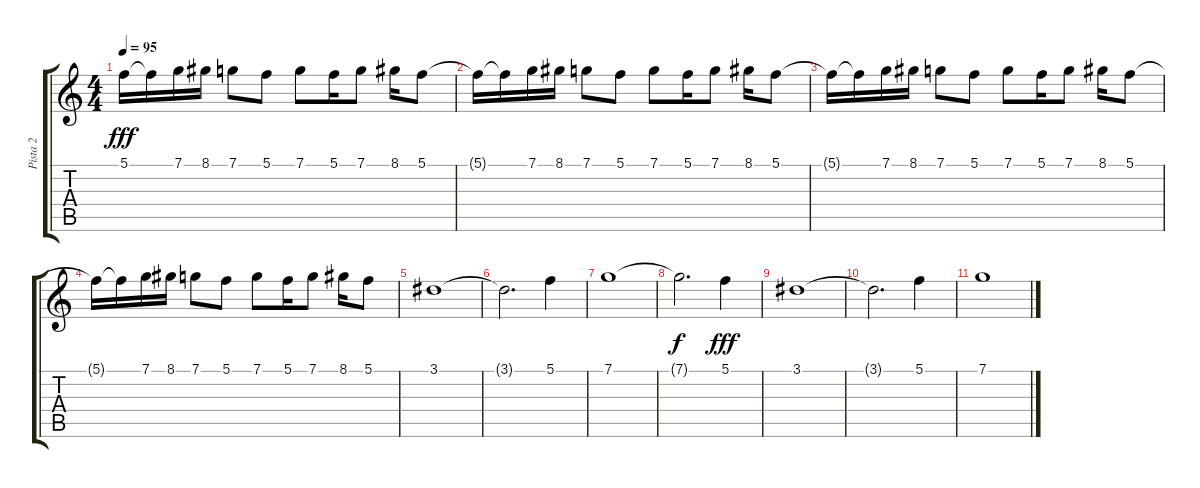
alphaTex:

\track ("Pista 2" "Pista 2") {instrument overdrivenguitar}
\staff {score tabs}
\tuning (C4 G3 Eb3 Bb2 F2 C2) {hide}
\ts (4 4)
\tempo 95
\clef g2
\ks c
5.1{t}.16{dy fff} 5.1{t}.16 7.1.16 8.1.16 7.1.8 5.1.8 7.1.8 5.1.16 7.1.8 8.1.16 5.1.8 |
5.1{t}.16 5.1{t}.16 7.1.16 8.1.16 7.1.8 5.1.8 7.1.8 5.1.16 7.1.8 8.1.16 5.1.8 |
5.1{t}.16 5.1{t}.16 7.1.16 8.1.16 7.1.8 5.1.8 7.1.8 5.1.16 7.1.8 8.1.16 5.1.8 |
5.1{t}.16 5.1{t}.16 7.1.16 8.1.16 7.1.8 5.1.8 7.1.8 5.1.16 7.1.8 8.1.16 5.1.8 |
3.1.1 |
3.1{t}.2{d} 5.1.4 |
7.1.1 |
7.1{t}.2{d dy f} 5.1.4{dy fff} |
3.1.1 |
3.1{t}.2{d} 5.1.4 |
7.1.1
